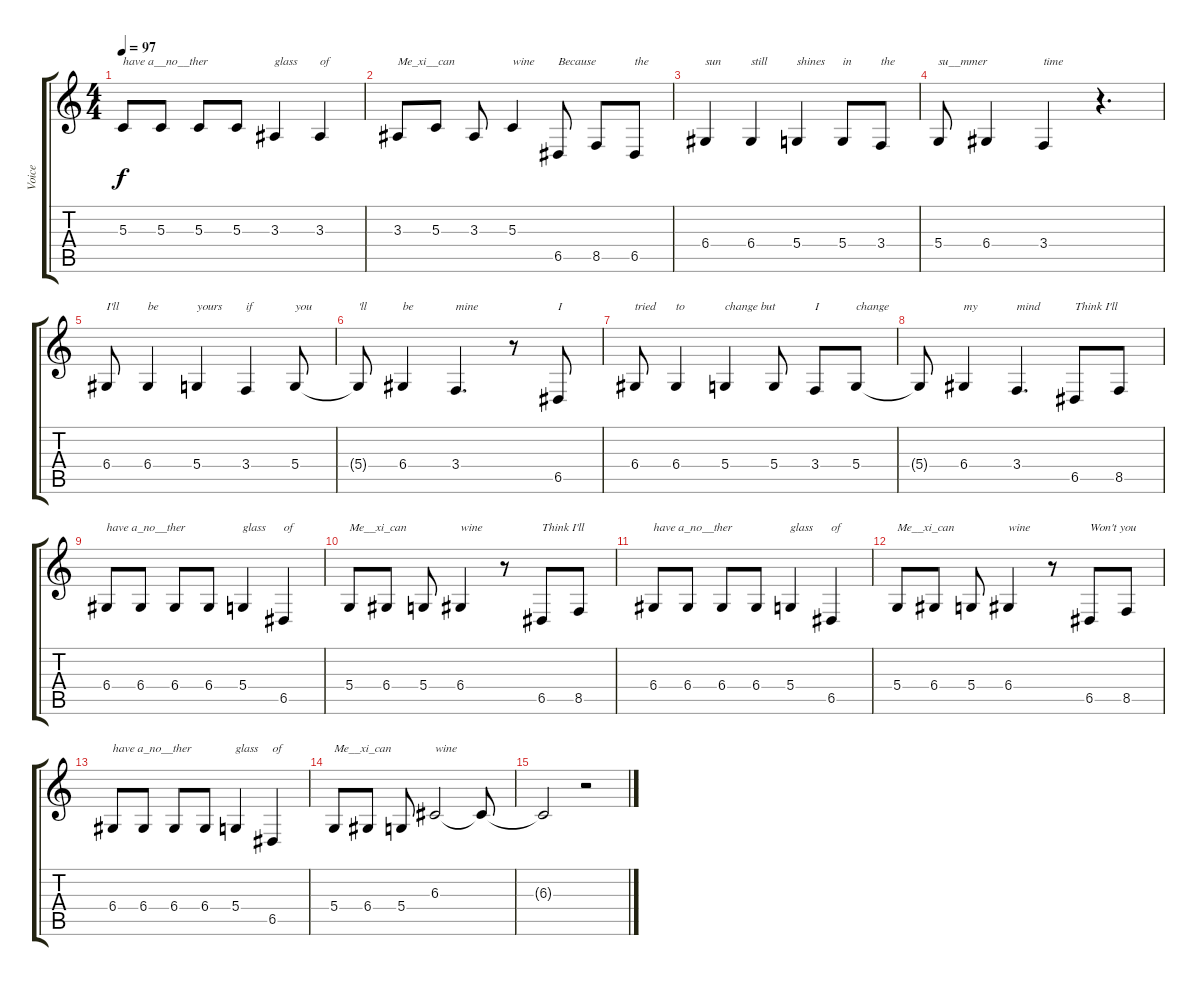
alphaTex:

\track ("Voice          Chris Collingwood" "Voice     ") {instrument altosax}
\staff {score tabs}
\tuning (E4 B3 G3 D3 A2 E2) {hide}
\ts (4 4)
\tempo 97
\clef g2
\ks c
5.3.8{txt "have a__no__ther" dy f} 5.3.8 5.3.8 5.3.8 3.3.4{txt "glass"} 3.3.4{txt "of"} |
3.3.8{txt "Me_xi__can"} 5.3.8 3.3.8 5.3.4{txt "wine"} 6.5.8{txt "Because"} 8.5.8 6.5.8{txt "the"} |
6.4.4{txt "sun"} 6.4.4{txt "still"} 5.4.4{txt "shines"} 5.4.8{txt "in"} 3.4.8{txt "the"} |
5.4.8{txt "su__mmer"} 6.4.4 3.4.4{txt "time"} r.4{d} |
6.4.8{txt "I'll"} 6.4.4{txt "be"} 5.4.4{txt "yours"} 3.4.4{txt "if"} 5.4.8{txt "you"} |
5.4{t}.8{txt "'ll"} 6.4.4{txt "be"} 3.4.4{d txt "mine"} r.8 6.5.8{txt "I"} |
6.4.8{txt "tried"} 6.4.4{txt "to"} 5.4.4{txt "change but"} 5.4.8 3.4.8{txt "I"} 5.4.8{txt "change"} |
5.4{t}.8 6.4.4{txt "my"} 3.4.4{d txt "mind"} 6.5.8{txt "Think I'll"} 8.5.8 |
6.4.8{txt "have a_no__ther"} 6.4.8 6.4.8 6.4.8 5.4.4{txt "glass"} 6.5.4{txt "of"} |
5.4.8{txt "Me__xi_can"} 6.4.8 5.4.8 6.4.4{txt "wine"} r.8 6.5.8{txt "Think I'll"} 8.5.8 |
6.4.8{txt "have a_no__ther"} 6.4.8 6.4.8 6.4.8 5.4.4{txt "glass"} 6.5.4{txt "of"} |
5.4.8{txt "Me__xi_can"} 6.4.8 5.4.8 6.4.4{txt "wine"} r.8 6.5.8{txt "Won't you"} 8.5.8 |
6.4.8{txt "have a_no__ther"} 6.4.8 6.4.8 6.4.8 5.4.4{txt "glass"} 6.5.4{txt "of"} |
5.4.8{txt "Me__xi_can"} 6.4.8 5.4.8 6.3.2{txt "wine"} 6.3{t}.8 |
6.3{t}.2 r.2
